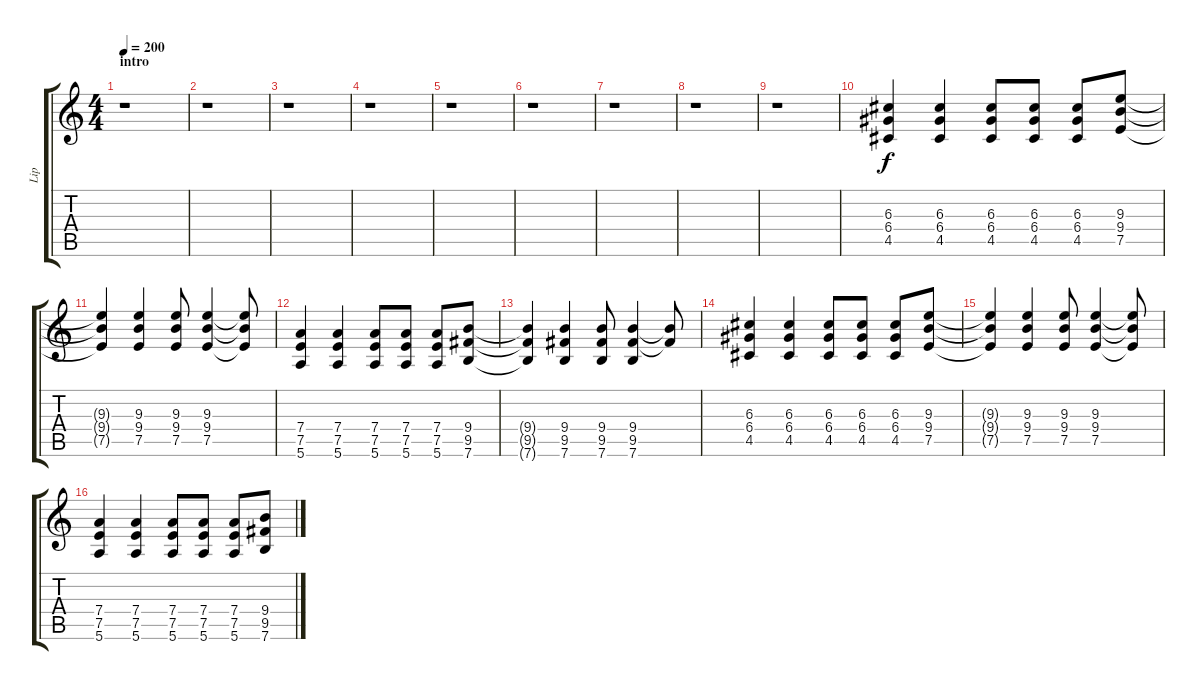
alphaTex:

\track ("Lip" "Lip") {instrument distortionguitar}
\staff {score tabs}
\tuning (E4 B3 G3 D3 A2 E2) {hide}
\ts (4 4)
\section ("" "intro")
\tempo 200
\clef g2
\ks c
r.1{dy f instrument distortionguitar} |
r.1 |
r.1 |
r.1 |
r.1 |
r.1 |
r.1 |
r.1 |
r.1 |
(6.3 6.4 4.5).4 (6.3 6.4 4.5).4 (6.3 6.4 4.5).8 (6.3 6.4 4.5).8 (6.3 6.4 4.5).8 (9.3 9.4 7.5).8 |
(9.3{t} 9.4{t} 7.5{t}).4 (9.3 9.4 7.5).4 (9.3 9.4 7.5).8 (9.3 9.4 7.5).4 (9.3{t} 9.4{t} 7.5{t}).8 |
(7.4 7.5 5.6).4 (7.4 7.5 5.6).4 (7.4 7.5 5.6).8 (7.4 7.5 5.6).8 (7.4 7.5 5.6).8 (9.4 9.5 7.6).8 |
(9.4{t} 9.5{t} 7.6{t}).4 (9.4 9.5 7.6).4 (9.4 9.5 7.6).8 (9.4 9.5 7.6).4 (9.4{t} 9.5{t}).8 |
(6.3 6.4 4.5).4 (6.3 6.4 4.5).4 (6.3 6.4 4.5).8 (6.3 6.4 4.5).8 (6.3 6.4 4.5).8 (9.3 9.4 7.5).8 |
(9.3{t} 9.4{t} 7.5{t}).4 (9.3 9.4 7.5).4 (9.3 9.4 7.5).8 (9.3 9.4 7.5).4 (9.3{t} 9.4{t} 7.5{t}).8 |
(7.4 7.5 5.6).4 (7.4 7.5 5.6).4 (7.4 7.5 5.6).8 (7.4 7.5 5.6).8 (7.4 7.5 5.6).8 (9.4 9.5 7.6).8
